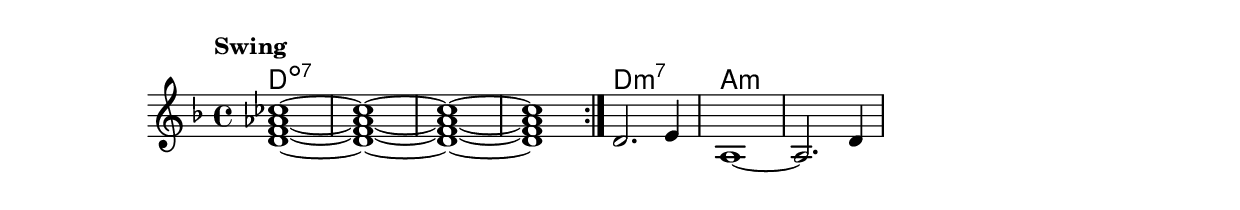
\version "2.22"


harmonies = \chordmode {
  \set majorSevenSymbol = \markup { maj7 }
  \set noChordSymbol = ""  

  \repeat volta 2 {
    d1:dim7 r r r
  }

  d1:min7
  a1:m r 

}

rhythms = \relative c' {
  \key f \major
  \time 4/4 
  \tempo \markup {
    Swing
  }
  
  \repeat volta 2 {
    <d f aes ces>1~ <d f aes ces>~ <d f aes ces>~ <d f aes ces>
  }


  d2. e4
  a,1~  a2. d4  

}

<<
  \new ChordNames \harmonies
  \new Staff \rhythms
>>